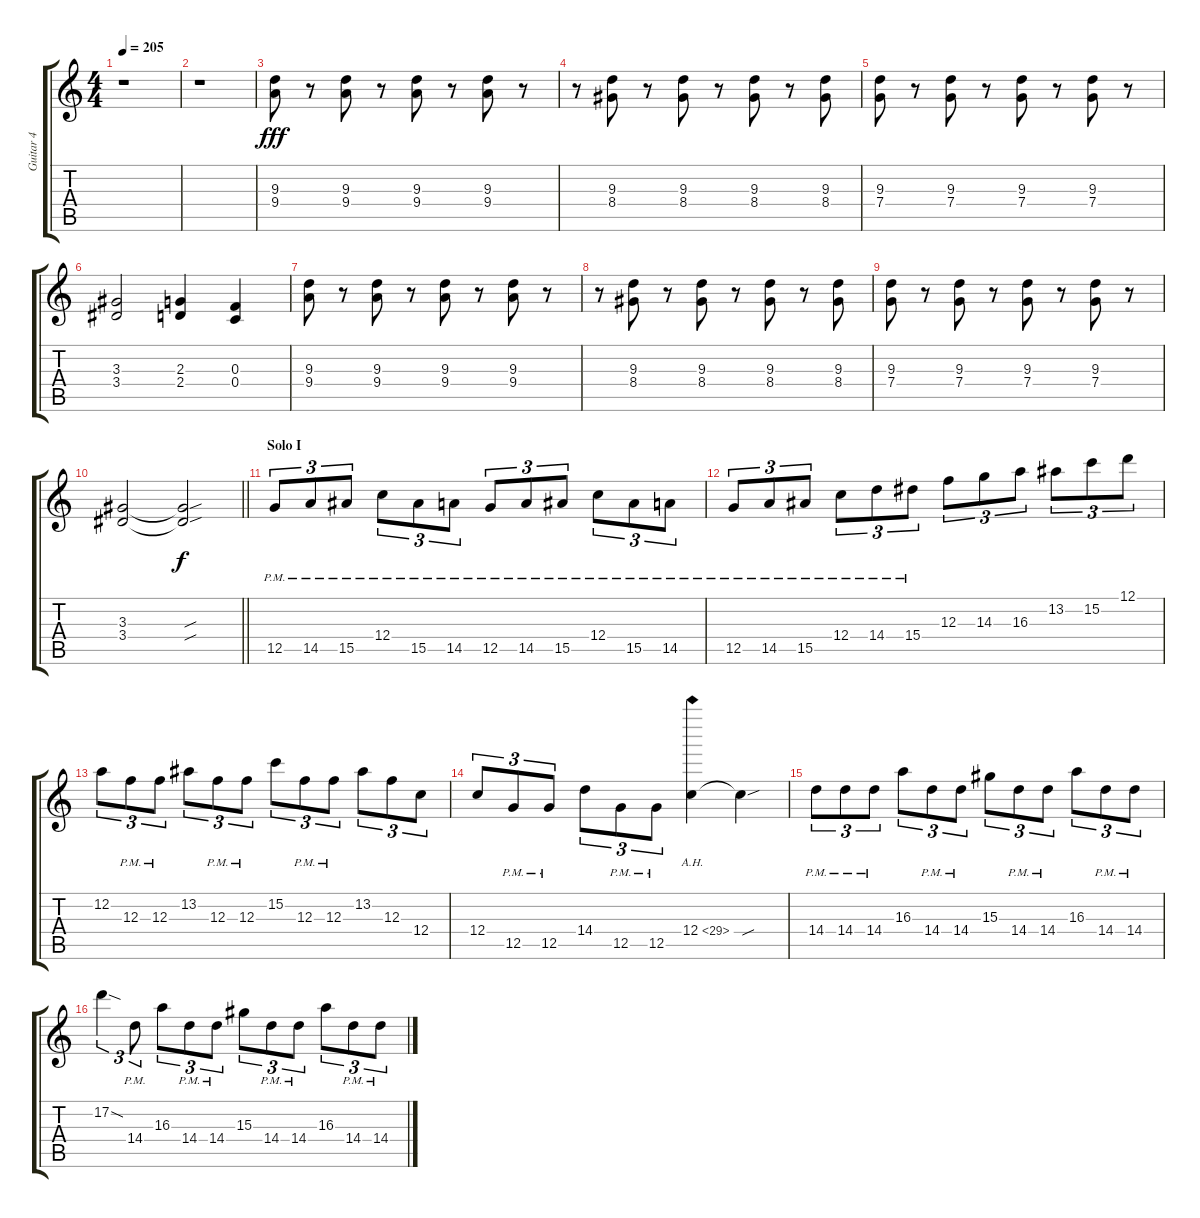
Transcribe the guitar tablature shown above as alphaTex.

\track ("Guitar 4" "Guitar 4") {instrument distortionguitar}
\staff {score tabs}
\tuning (D4 A3 F3 C3 G2 D2) {hide}
\ts (4 4)
\tempo 205
\clef g2
\ks c
r.1{dy fff} |
r.1{balance 0} |
(9.3 9.4).8{balance 16} r.8 (9.3 9.4).8 r.8 (9.3 9.4).8 r.8 (9.3 9.4).8 r.8 |
r.8 (9.3 8.4).8 r.8 (9.3 8.4).8 r.8 (9.3 8.4).8 r.8 (9.3 8.4).8 |
(9.3 7.4).8 r.8 (9.3 7.4).8 r.8 (9.3 7.4).8 r.8 (9.3 7.4).8 r.8 |
(3.3 3.4).2{volume 16 balance 8} (2.3 2.4).4 (0.3 0.4).4{balance 0} |
(9.3 9.4).8{volume 13 balance 16} r.8 (9.3 9.4).8 r.8 (9.3 9.4).8 r.8 (9.3 9.4).8 r.8 |
r.8 (9.3 8.4).8 r.8 (9.3 8.4).8 r.8 (9.3 8.4).8 r.8 (9.3 8.4).8 |
(9.3 7.4).8 r.8 (9.3 7.4).8 r.8 (9.3 7.4).8 r.8 (9.3 7.4).8 r.8 |
\barLineRight lightlight
(3.3 3.4).2{volume 16 balance 8} (3.3{sou t} 3.4{sou t}).2{dy f} |
\section ("" "Solo I")
12.5{pm}.8{tu (3 2)} 14.5{pm}.8{tu (3 2)} 15.5{pm}.8{tu (3 2)} 12.4{pm}.8{tu (3 2)} 15.5{pm}.8{tu (3 2)} 14.5{pm}.8{tu (3 2)} 12.5{pm}.8{tu (3 2)} 14.5{pm}.8{tu (3 2)} 15.5{pm}.8{tu (3 2)} 12.4{pm}.8{tu (3 2)} 15.5{pm}.8{tu (3 2)} 14.5{pm}.8{tu (3 2)} |
12.5{pm}.8{tu (3 2)} 14.5{pm}.8{tu (3 2)} 15.5{pm}.8{tu (3 2)} 12.4{pm}.8{tu (3 2)} 14.4{pm}.8{tu (3 2)} 15.4{pm}.8{tu (3 2)} 12.3.8{tu (3 2)} 14.3.8{tu (3 2)} 16.3.8{tu (3 2)} 13.2.8{tu (3 2)} 15.2.8{tu (3 2)} 12.1.8{tu (3 2)} |
12.2.8{tu (3 2)} 12.3{pm}.8{tu (3 2)} 12.3{pm}.8{tu (3 2)} 13.2.8{tu (3 2)} 12.3{pm}.8{tu (3 2)} 12.3{pm}.8{tu (3 2)} 15.2.8{tu (3 2)} 12.3{pm}.8{tu (3 2)} 12.3{pm}.8{tu (3 2)} 13.2.8{tu (3 2)} 12.3.8{tu (3 2)} 12.4.8{tu (3 2)} |
12.4.8{tu (3 2)} 12.5{pm}.8{tu (3 2)} 12.5{pm}.8{tu (3 2)} 14.4.8{tu (3 2)} 12.5{pm}.8{tu (3 2)} 12.5{pm}.8{tu (3 2)} 12.4{ah 17}.4 12.4{sou t}.4 |
14.4{pm}.8{tu (3 2)} 14.4{pm}.8{tu (3 2)} 14.4{pm}.8{tu (3 2)} 16.3.8{tu (3 2)} 14.4{pm}.8{tu (3 2)} 14.4{pm}.8{tu (3 2)} 15.3.8{tu (3 2)} 14.4{pm}.8{tu (3 2)} 14.4{pm}.8{tu (3 2)} 16.3.8{tu (3 2)} 14.4{pm}.8{tu (3 2)} 14.4{pm}.8{tu (3 2)} |
17.2{sod}.4{tu (3 2)} 14.4{pm}.8{tu (3 2)} 16.3.8{tu (3 2)} 14.4{pm}.8{tu (3 2)} 14.4{pm}.8{tu (3 2)} 15.3.8{tu (3 2)} 14.4{pm}.8{tu (3 2)} 14.4{pm}.8{tu (3 2)} 16.3.8{tu (3 2)} 14.4{pm}.8{tu (3 2)} 14.4{pm}.8{tu (3 2)}
